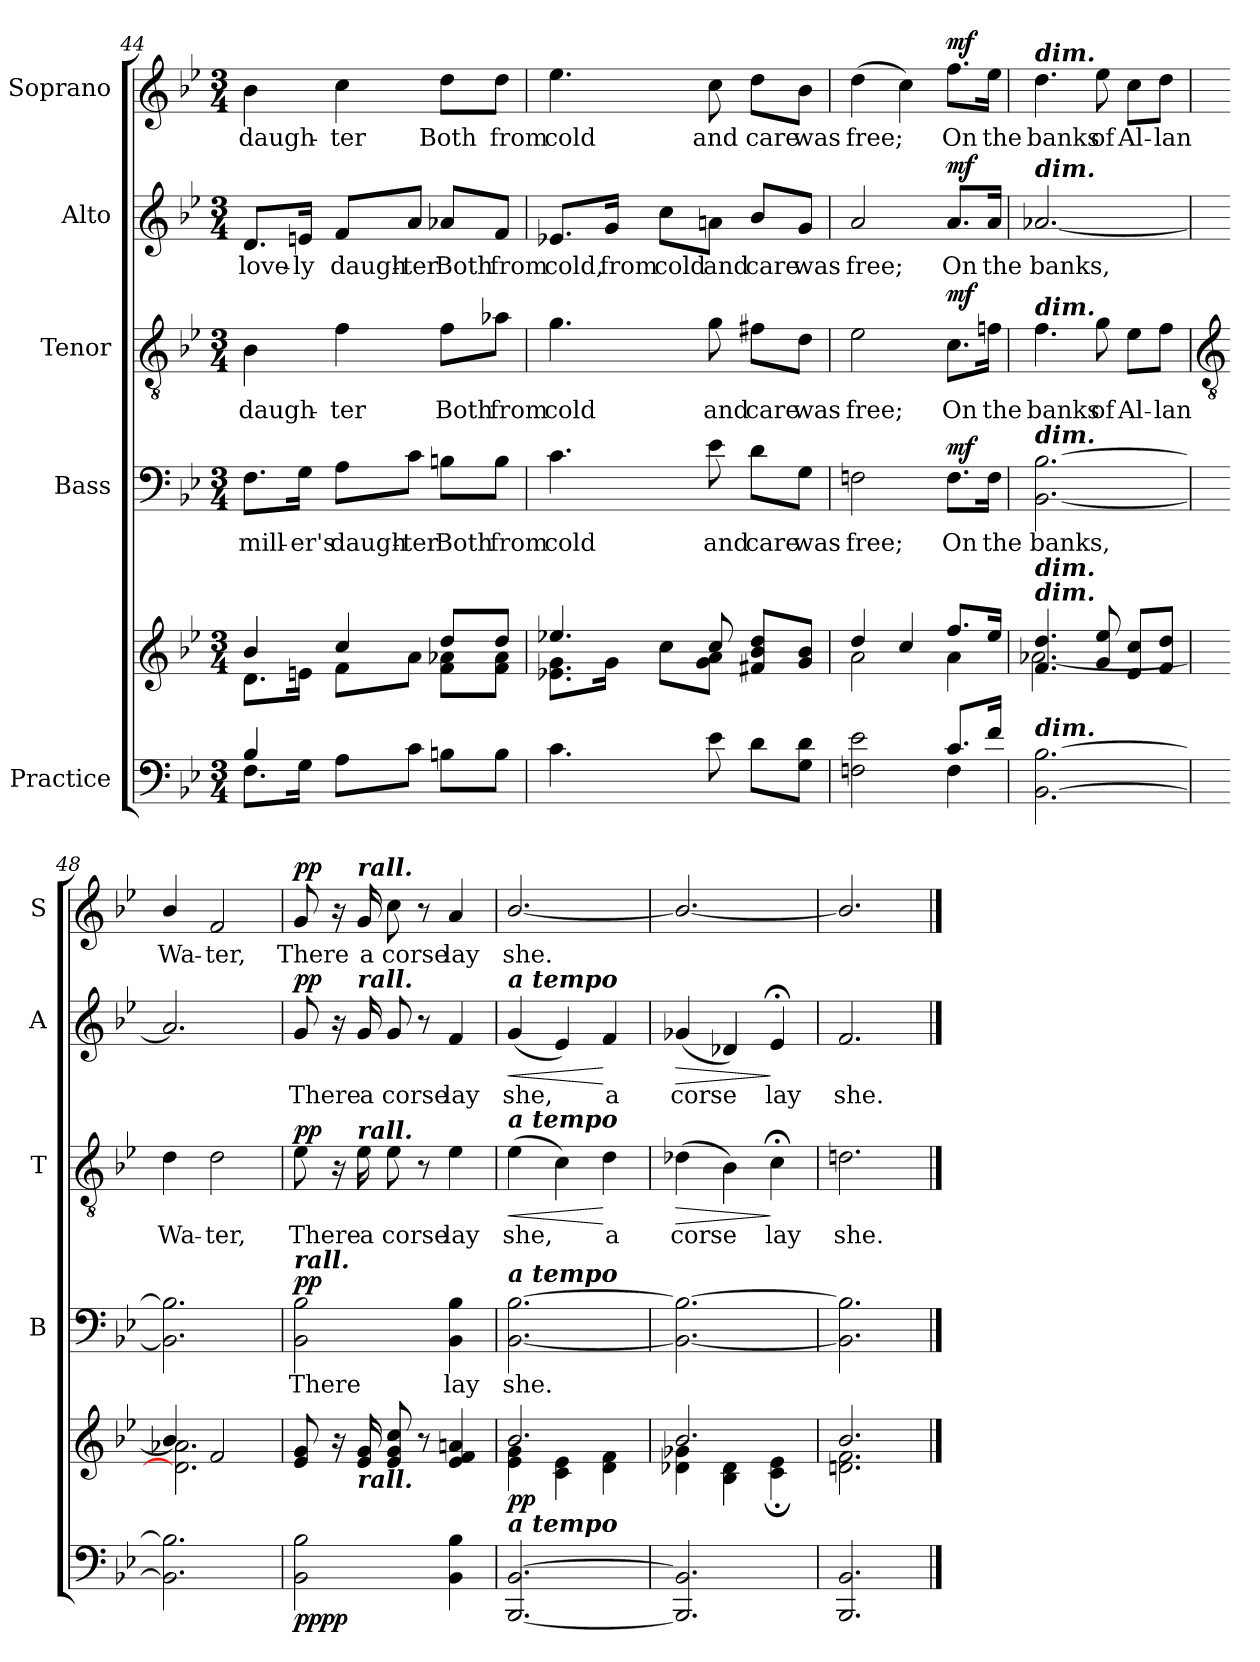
**kern	**kern	**dynam	**kern	**text	**dynam	**kern	**text	**dynam	**kern	**text	**dynam	**kern	**text	**dynam
*part5	*part5	*part5	*part4	*part4	*part4	*part3	*part3	*part3	*part2	*part2	*part2	*part1	*part1	*part1
*staff6	*staff5	*staff5/6	*staff4	*staff4	*staff4	*staff3	*staff3	*staff3	*staff2	*staff2	*staff2	*staff1	*staff1	*staff1
*I"Practice	*	*	*I"Bass	*	*	*I"Tenor	*	*	*I"Alto	*	*	*I"Soprano	*	*
*	*	*	*I'B	*	*	*I'T	*	*	*I'A	*	*	*I'S	*	*
!!LO:LB:g=z
*clefF4	*clefG2	*	*clefF4	*	*	*clefGv2	*	*	*clefG2	*	*	*clefG2	*	*
*k[b-e-]	*k[b-e-]	*	*k[b-e-]	*	*	*k[b-e-]	*	*	*k[b-e-]	*	*	*k[b-e-]	*	*
*B-:	*B-:	*	*B-:	*	*	*B-:	*	*	*B-:	*	*	*B-:	*	*
*M3/4	*M3/4	*	*M3/4	*	*	*M3/4	*	*	*M3/4	*	*	*M3/4	*	*
=44	=44	=44	=44	=44	=44	=44	=44	=44	=44	=44	=44	=44	=44	=44
*^	*^	*	*	*	*	*^	*	*	*	*	*	*	*	*
!	!	!	!	!	!	!LO:LY:b	!	!	!LO:N:vis=1	!LO:LY:b	!	!	!LO:LY:b	!	!	!LO:LY:b	!
4B-/	8.F\L	4b-/	8.d\L	.	8.F\L	mill-	.	4B-\	2.ryy	daugh-	.	8.d/L	love-	.	4b-\	daugh-	.
!	!	!	!	!	!	!LO:LY:b	!	!	!	!	!	!	!LO:LY:b	!	!	!	!
.	16G\J	.	16en\J	.	16G\Jk	-er's	.	.	.	.	.	16en/Jk	-ly	.	.	.	.
!	!	!	!	!	!	!LO:LY:b	!	!	!	!LO:LY:b	!	!	!LO:LY:b	!	!	!LO:LY:b	!
2ryy	8A\L	4cc/	8f\L	.	8A\L	daugh-	.	4f\	.	-ter	.	8f/L	daugh-	.	4cc\	-ter	.
!	!	!	!	!	!	!LO:LY:b	!	!	!	!	!	!	!LO:LY:b	!	!	!	!
.	8c\J	.	8a\J	.	8c\J	-ter	.	.	.	.	.	8a/J	-ter	.	.	.	.
!	!	!	!	!	!	!LO:LY:b	!	!	!	!LO:LY:b	!	!	!LO:LY:b	!	!	!LO:LY:b	!
.	8Bn\L	8dd/L	8f\ 8a-X\L	.	8Bn\L	Both	.	8f\L	.	Both	.	8a-X/L	Both	.	8dd\L	Both	.
!	!	!	!	!	!	!LO:LY:b	!	!	!	!LO:LY:b	!	!	!LO:LY:b	!	!	!LO:LY:b	!
.	8B\J	8dd/J	8f\ 8a-\J	.	8B\J	from	.	8a-X\J	.	from	.	8f/J	from	.	8dd\J	from	.
=45	=45	=45	=45	=45	=45	=45	=45	=45	=45	=45	=45	=45	=45	=45	=45	=45	=45
!	!	!	!	!	!	!LO:LY:b	!	!	!LO:N:vis=1	!LO:LY:b	!	!	!LO:LY:b	!	!	!LO:LY:b	!
4.c\	2.ryy	4.ee-X/	8.e-X\ 8.g\L	.	4.c\	cold	.	4.g\	2.ryy	cold	.	8.e-X/L	cold,	.	4.ee-\	cold	.
!	!	!	!	!	!	!	!	!	!	!	!	!	!LO:LY:b	!	!	!	!
.	.	.	16g\J	.	.	.	.	.	.	.	.	16g/Jk	from	.	.	.	.
!	!	!	!	!	!	!	!	!	!	!	!	!	!LO:LY:b	!	!	!	!
.	.	.	8cc\L	.	.	.	.	.	.	.	.	8cc\L	cold	.	.	.	.
!	!	!	!	!	!	!LO:LY:b	!	!	!	!LO:LY:b	!	!	!LO:LY:b	!	!	!LO:LY:b	!
8e-\	.	8cc/	8g\ 8a\J	.	8e-\	and	.	8g\	.	and	.	8an\J	and	.	8cc\	and	.
!	!	!	!	!	!	!LO:LY:b	!	!	!	!LO:LY:b	!	!	!LO:LY:b	!	!	!LO:LY:b	!
8d\L	.	8f#X/ 8b-/ 8dd/L	4ryy	.	8d\L	care	.	8f#X\L	.	care	.	8b-/L	care	.	8dd\L	care	.
!	!	!	!	!	!	!LO:LY:b	!	!	!	!LO:LY:b	!	!	!LO:LY:b	!	!	!LO:LY:b	!
8G\ 8d\J	.	8g/ 8b-/J	.	.	8G\J	was	.	8d\J	.	was	.	8g/J	was	.	8b-\J	was	.
=46	=46	=46	=46	=46	=46	=46	=46	=46	=46	=46	=46	=46	=46	=46	=46	=46	=46
!	!	!	!	!	!	!LO:LY:b	!	!	!LO:N:vis=1	!LO:LY:b	!	!	!LO:LY:b	!	!	!LO:LY:b	!
2ryy	2Fn\ 2e-\	4dd/	2a\	.	2Fn\	free;	.	2e-\	2.ryy	free;	.	2a/	free;	.	(>4dd\	free;	.
.	.	4cc/	.	.	.	.	.	.	.	.	.	.	.	.	4cc\)	.	.
!	!	!	!	!LO:DY:b=2	!	!LO:LY:b	!	!	!	!LO:LY:b	!	!	!LO:LY:b	!	!	!LO:LY:b	!
!	!	!	!	!LO:DY:n=1:b	!	!	!	!	!	!	!	!	!	!	!	!	!
!	!	!	!	!LO:DY:n=2:b	!	!	!LO:DY:b	!	!	!	!LO:DY:b	!	!	!LO:DY:b	!	!	!LO:DY:b
8.c/L	4F\	8.ff/L	4a\	mf mf mf	8.F\L	On	mf	8.c\L	.	On	mf	8.a/L	On	mf	8.ff\L	On	mf
!	!	!	!	!	!	!LO:LY:b	!	!	!	!LO:LY:b	!	!	!LO:LY:b	!	!	!LO:LY:b	!
16f/J	.	16ee-/J	.	.	16F\Jk	the	.	16fn\Jk	.	the	.	16a/Jk	the	.	16ee-\Jk	the	.
=47	=47	=47	=47	=47	=47	=47	=47	=47	=47	=47	=47	=47	=47	=47	=47	=47	=47
!	!	!	!	!	!	!	!	!	!	!	!	!	!	!	!LO:TX:a:Bi:t=dim.	!	!
!	!	!	!	!	!	!	!	!	!	!	!	!LO:TX:a:Bi:t=dim.	!	!	!	!	!
!	!	!	!	!	!	!	!	!LO:TX:a:Bi:t=dim.	!	!	!	!	!	!	!	!	!
!	!	!	!	!	!LO:TX:a:Bi:t=dim.	!	!	!	!	!	!	!	!	!	!	!	!
!	!	!LO:TX:a:Bi:t=dim.	!	!	!	!	!	!	!	!	!	!	!	!	!	!	!
!	!	!LO:TX:a:Bi:t=dim.	!	!	!	!	!	!	!	!	!	!	!	!	!	!	!
!LO:TX:a:Bi:t=dim.	!	!	!	!	!	!	!	!	!	!	!	!	!	!	!	!	!
!	!	!	!	!	!	!LO:LY:b	!	!	!LO:N:vis=1	!LO:LY:b	!	!	!LO:LY:b	!	!	!LO:LY:b	!
[2.BB-\ [2.B-\	2.ryy	4.f/ 4.dd/	[2.a-X\	.	[2.BB-\ [2.B-\	banks,	.	4.f\	2.ryy	banks	.	[2.a-X/	banks,	.	4.dd\	banks	.
!	!	!	!	!	!	!	!	!	!	!LO:LY:b	!	!	!	!	!	!LO:LY:b	!
.	.	8g/ 8ee-/	.	.	.	.	.	8g\	.	of	.	.	.	.	8ee-\	of	.
!	!	!	!	!	!	!	!	!	!	!LO:LY:b	!	!	!	!	!	!LO:LY:b	!
.	.	8e-/ 8cc/L	.	.	.	.	.	8e-\L	.	Al-	.	.	.	.	8cc\L	Al-	.
!	!	!	!	!	!	!	!	!	!	!LO:LY:b	!	!	!	!	!	!LO:LY:b	!
.	.	8f/ 8dd/J	.	.	.	.	.	8f\J	.	-lan	.	.	.	.	8dd\J	-lan	.
*v	*v	*	*	*	*	*	*	*v	*v	*	*	*	*	*	*	*	*
!!LO:LB:g=z
=48	=48	=48	=48	=48	=48	=48	=48	=48	=48	=48	=48	=48	=48	=48	=48
*	*	*	*	*	*	*	*clefGv2	*	*	*	*	*	*	*	*
!	!	!	!	!	!	!	!	!LO:LY:b	!	!	!	!	!	!LO:LY:b	!
2.BB-\] 2.B-\]	4b-/	2.d\] 2.a-X\]	.	2.BB-\] 2.B-\]	.	.	4d\	Wa-	.	2.a-/]	.	.	4b-/	Wa-	.
!	!	!	!	!	!	!	!	!LO:LY:b	!	!	!	!	!	!LO:LY:b	!
.	2f/	.	.	.	.	.	2d\	-ter,	.	.	.	.	2f/	-ter,	.
=49	=49	=49	=49	=49	=49	=49	=49	=49	=49	=49	=49	=49	=49	=49	=49
!	!	!	!	!LO:TX:a:Bi:t=rall.	!	!	!	!	!	!	!	!	!	!	!
!	!	!	!LO:DY:b=2	!	!LO:LY:b	!	!	!LO:LY:b	!	!	!LO:LY:b	!	!	!LO:LY:b	!
!	!	!	!LO:DY:n=1:b	!	!	!LO:DY:b	!	!	!LO:DY:b	!	!	!LO:DY:b	!	!	!LO:DY:b
2BB-\ 2B-\	8e-/ 8g/	4ryy	pp pp	2BB-\ 2B-\	There	pp	8e-\	There	pp	8g/	There	pp	8g/	There	pp
.	16r	.	.	.	.	.	16r	.	.	16r	.	.	16r	.	.
!	!	!	!	!	!	!	!	!	!	!	!	!	!LO:TX:a:Bi:t=rall.	!	!
!	!	!	!	!	!	!	!	!	!	!LO:TX:a:Bi:t=rall.	!	!	!	!	!
!	!	!	!	!	!	!	!LO:TX:a:Bi:t=rall.	!	!	!	!	!	!	!	!
!	!LO:TX:b:Bi:t=rall.	!	!	!	!	!	!	!	!	!	!	!	!	!	!
!	!	!	!	!	!	!	!	!LO:LY:b	!	!	!LO:LY:b	!	!	!LO:LY:b	!
.	16e-/ 16g/	.	.	.	.	.	16e-\	a	.	16g/	a	.	16g/	a	.
!	!	!	!	!	!	!	!	!LO:LY:b	!	!	!LO:LY:b	!	!	!LO:LY:b	!
.	8e-/ 8g/ 8cc/	4ryy	.	.	.	.	8e-\	corse	.	8g/	corse	.	8cc\	corse	.
.	8r	.	.	.	.	.	8r	.	.	8r	.	.	8r	.	.
!	!	!	!	!	!LO:LY:b	!	!	!LO:LY:b	!	!	!LO:LY:b	!	!	!LO:LY:b	!
4BB-\ 4B-\	4e-/ 4f/ 4an/	4ryy	.	4BB-\ 4B-\	lay	.	4e-\	lay	.	4f/	lay	.	4a/	lay	.
=50	=50	=50	=50	=50	=50	=50	=50	=50	=50	=50	=50	=50	=50	=50	=50
!	!	!	!	!	!	!	!	!	!	!LO:TX:a:Bi:t=a tempo	!	!	!	!	!
!	!	!	!	!	!	!	!LO:TX:a:Bi:t=a tempo	!	!	!	!	!	!	!	!
!	!	!	!	!LO:TX:a:Bi:t=a tempo	!	!	!	!	!	!	!	!	!	!	!
!LO:TX:a:Bi:t=a tempo	!	!	!	!	!	!	!	!	!	!	!	!	!	!	!
!	!	!	!LO:DY:b	!	!LO:LY:b	!	!	!LO:LY:b	!LO:HP:b	!	!LO:LY:b	!LO:HP:b	!	!LO:LY:b	!
[2.BBB-/ [2.BB-/	2.b-/	4e-\ 4g\	pp	[2.BB-\ [2.B-\	she.	.	(>4e-\	she,	<	(<4g/	she,	<	[2.b-/	she.	.
.	.	4c\ 4e-\	.	.	.	.	4c\)	.	.	4e-/)	.	.	.	.	.
!	!	!	!	!	!	!	!	!LO:LY:b	!	!	!LO:LY:b	!	!	!	!
.	.	4d\ 4f\	.	.	.	.	4d\	a	[	4f/	a	[	.	.	.
=51	=51	=51	=51	=51	=51	=51	=51	=51	=51	=51	=51	=51	=51	=51	=51
!	!	!	!	!	!	!	!	!LO:LY:b	!LO:HP:b	!	!LO:LY:b	!LO:HP:b	!	!	!
2.BBB-/] 2.BB-/]	2.b-/	4d-X\ 4g-X\	.	2.BB-\_ 2.B-\_	.	.	(>4d-X\	corse	>	(<4g-X/	corse	>	2.b-/_	.	.
.	.	4B-\ 4d-\	.	.	.	.	4B-\)	.	.	4d-X/)	.	.	.	.	.
!	!	!	!	!	!	!	!	!LO:LY:b	!	!	!LO:LY:b	!	!	!	!
.	.	4c\;< 4e-\;<	.	.	.	.	4c;<\	lay	]	4e-;</	lay	]	.	.	.
=52	=52	=52	=52	=52	=52	=52	=52	=52	=52	=52	=52	=52	=52	=52	=52
!	!	!	!	!	!	!	!	!LO:LY:b	!	!	!LO:LY:b	!	!	!	!
2.BBB-/ 2.BB-/	2.b-/	2.dn\ 2.f\	.	2.BB-\] 2.B-\]	.	.	2.dn\	she.	.	2.f/	she.	.	2.b-/]	.	.
*	*v	*v	*	*	*	*	*	*	*	*	*	*	*	*	*
==	==	==	==	==	==	==	==	==	==	==	==	==	==	==
*-	*-	*-	*-	*-	*-	*-	*-	*-	*-	*-	*-	*-	*-	*-
